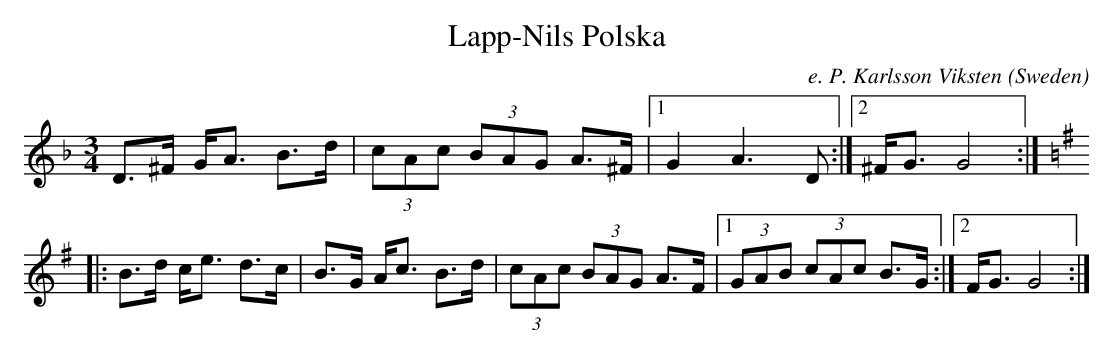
X:1
T:Lapp-Nils Polska
C:e. P. Karlsson Viksten
M:3/4
O:Sweden
K:G dorian
D>^F G<A B>d | (3cAc (3BAG A>^F \
|1 G2 A3 D :|2 ^F<G G4 :|
K:G
|: B>d c<e d>c | B>G A<c B>d | (3cAc (3BAG A>F\
|1 (3GAB (3cAc B>G :|2 F<G G4:|
